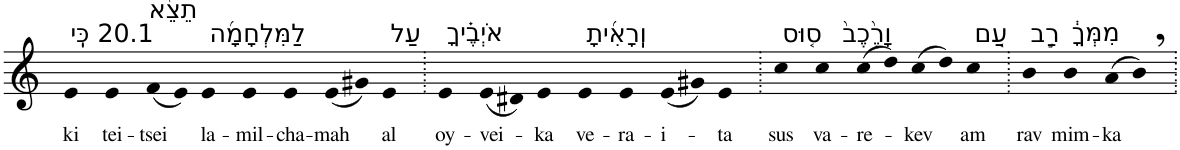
**kern	**text
*part1	*part1
*staff1	*staff1
*I"Piano	*
*I'Pno	*
*clefG2	*
*k[]	*
=1	=1
!LO:TX:a:t=20.1 כִּֽי	!
!	!LO:LY:b
4e	ki
!LO:TX:a:t=תֵצֵ֨א	!
!	!LO:LY:b
4e	tei-
!	!LO:LY:b
(8f	-tsei
8e)	.
!LO:TX:a:t=לַמִּלְחָמָ֜ה	!
!	!LO:LY:b
4e	la-
!	!LO:LY:b
4e	-mil-
!	!LO:LY:b
4e	-cha-
!	!LO:LY:b
(8e	-mah
8g#X)	.
!LO:TX:a:t=עַל	!
!	!LO:LY:b
4e	al
=2.	=2.
!LO:TX:a:t=אֹיְבֶ֗יךָ	!
!	!LO:LY:b
4e	oy-
!	!LO:LY:b
(8e	-vei-
8d#X)	.
!	!LO:LY:b
4e	-ka
!LO:TX:a:t=וְֽרָאִ֜יתָ	!
!	!LO:LY:b
4e	ve-
!	!LO:LY:b
4e	-ra-
!	!LO:LY:b
(8e	-i-
8g#X)	.
!	!LO:LY:b
4e	-ta
=3.	=3.
!LO:TX:a:t=ס֤וּס	!
!	!LO:LY:b
4cc	sus
!LO:TX:a:t=וָרֶ֙כֶב֙	!
!	!LO:LY:b
4cc	va-
!	!LO:LY:b
(8cc	-re-
8dd)	.
!	!LO:LY:b
(8cc	-kev
8dd)	.
!LO:TX:a:t=עַ֚ם	!
!	!LO:LY:b
4cc	am
=4.	=4.
!LO:TX:a:t=רַ֣ב	!
!	!LO:LY:b
4b	rav
!LO:TX:a:t=מִמְּךָ֔	!
!	!LO:LY:b
4b	mim-
!	!LO:LY:b
(8a	-ka
8b,)	.
=.	=.
*-	*-
